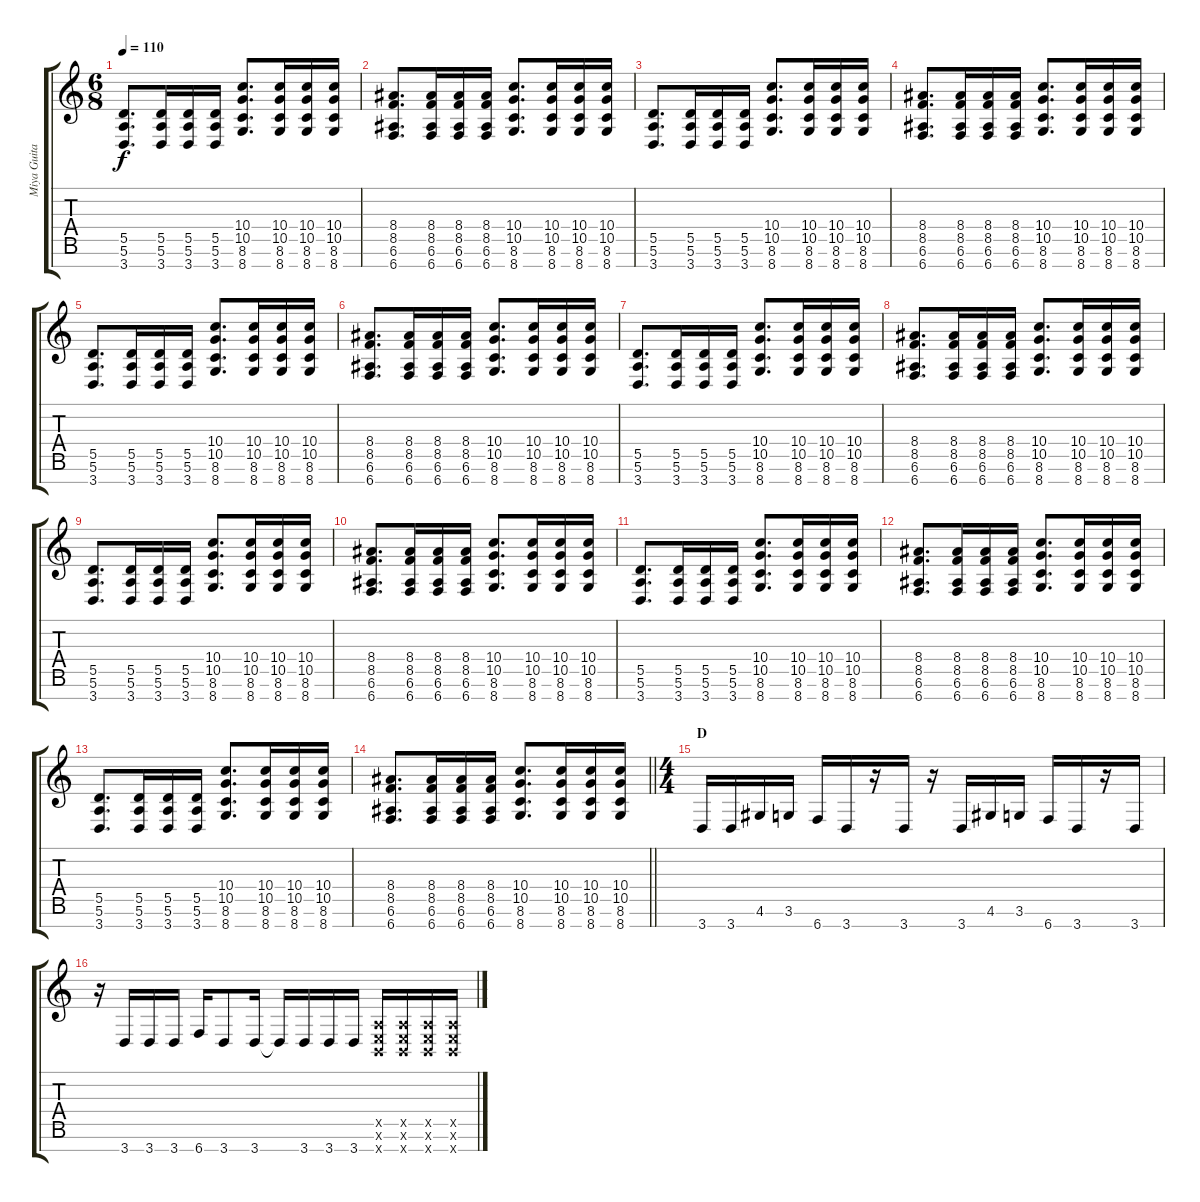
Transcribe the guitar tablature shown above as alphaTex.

\track ("Miya Guitar I" "Miya Guita") {instrument distortionguitar}
\staff {score tabs}
\tuning (E4 B3 G3 D3 A2 E2 B1) {hide}
\ts (6 8)
\tempo 110
\clef g2
\ks c
(5.5 5.6 3.7).8{d dy f} (5.5 5.6 3.7).16 (5.5 5.6 3.7).16 (5.5 5.6 3.7).16 (10.4 10.5 8.6 8.7).8{d} (10.4 10.5 8.6 8.7).16 (10.4 10.5 8.6 8.7).16 (10.4 10.5 8.6 8.7).16 |
(8.4 8.5 6.6 6.7).8{d} (8.4 8.5 6.6 6.7).16 (8.4 8.5 6.6 6.7).16 (8.4 8.5 6.6 6.7).16 (10.4 10.5 8.6 8.7).8{d} (10.4 10.5 8.6 8.7).16 (10.4 10.5 8.6 8.7).16 (10.4 10.5 8.6 8.7).16 |
(5.5 5.6 3.7).8{d} (5.5 5.6 3.7).16 (5.5 5.6 3.7).16 (5.5 5.6 3.7).16 (10.4 10.5 8.6 8.7).8{d} (10.4 10.5 8.6 8.7).16 (10.4 10.5 8.6 8.7).16 (10.4 10.5 8.6 8.7).16 |
(8.4 8.5 6.6 6.7).8{d} (8.4 8.5 6.6 6.7).16 (8.4 8.5 6.6 6.7).16 (8.4 8.5 6.6 6.7).16 (10.4 10.5 8.6 8.7).8{d} (10.4 10.5 8.6 8.7).16 (10.4 10.5 8.6 8.7).16 (10.4 10.5 8.6 8.7).16 |
(5.5 5.6 3.7).8{d} (5.5 5.6 3.7).16 (5.5 5.6 3.7).16 (5.5 5.6 3.7).16 (10.4 10.5 8.6 8.7).8{d} (10.4 10.5 8.6 8.7).16 (10.4 10.5 8.6 8.7).16 (10.4 10.5 8.6 8.7).16 |
(8.4 8.5 6.6 6.7).8{d} (8.4 8.5 6.6 6.7).16 (8.4 8.5 6.6 6.7).16 (8.4 8.5 6.6 6.7).16 (10.4 10.5 8.6 8.7).8{d} (10.4 10.5 8.6 8.7).16 (10.4 10.5 8.6 8.7).16 (10.4 10.5 8.6 8.7).16 |
(5.5 5.6 3.7).8{d} (5.5 5.6 3.7).16 (5.5 5.6 3.7).16 (5.5 5.6 3.7).16 (10.4 10.5 8.6 8.7).8{d} (10.4 10.5 8.6 8.7).16 (10.4 10.5 8.6 8.7).16 (10.4 10.5 8.6 8.7).16 |
(8.4 8.5 6.6 6.7).8{d} (8.4 8.5 6.6 6.7).16 (8.4 8.5 6.6 6.7).16 (8.4 8.5 6.6 6.7).16 (10.4 10.5 8.6 8.7).8{d} (10.4 10.5 8.6 8.7).16 (10.4 10.5 8.6 8.7).16 (10.4 10.5 8.6 8.7).16 |
(5.5 5.6 3.7).8{d} (5.5 5.6 3.7).16 (5.5 5.6 3.7).16 (5.5 5.6 3.7).16 (10.4 10.5 8.6 8.7).8{d} (10.4 10.5 8.6 8.7).16 (10.4 10.5 8.6 8.7).16 (10.4 10.5 8.6 8.7).16 |
(8.4 8.5 6.6 6.7).8{d} (8.4 8.5 6.6 6.7).16 (8.4 8.5 6.6 6.7).16 (8.4 8.5 6.6 6.7).16 (10.4 10.5 8.6 8.7).8{d} (10.4 10.5 8.6 8.7).16 (10.4 10.5 8.6 8.7).16 (10.4 10.5 8.6 8.7).16 |
(5.5 5.6 3.7).8{d} (5.5 5.6 3.7).16 (5.5 5.6 3.7).16 (5.5 5.6 3.7).16 (10.4 10.5 8.6 8.7).8{d} (10.4 10.5 8.6 8.7).16 (10.4 10.5 8.6 8.7).16 (10.4 10.5 8.6 8.7).16 |
(8.4 8.5 6.6 6.7).8{d} (8.4 8.5 6.6 6.7).16 (8.4 8.5 6.6 6.7).16 (8.4 8.5 6.6 6.7).16 (10.4 10.5 8.6 8.7).8{d} (10.4 10.5 8.6 8.7).16 (10.4 10.5 8.6 8.7).16 (10.4 10.5 8.6 8.7).16 |
(5.5 5.6 3.7).8{d} (5.5 5.6 3.7).16 (5.5 5.6 3.7).16 (5.5 5.6 3.7).16 (10.4 10.5 8.6 8.7).8{d} (10.4 10.5 8.6 8.7).16 (10.4 10.5 8.6 8.7).16 (10.4 10.5 8.6 8.7).16 |
\barLineRight lightlight
(8.4 8.5 6.6 6.7).8{d} (8.4 8.5 6.6 6.7).16 (8.4 8.5 6.6 6.7).16 (8.4 8.5 6.6 6.7).16 (10.4 10.5 8.6 8.7).8{d} (10.4 10.5 8.6 8.7).16 (10.4 10.5 8.6 8.7).16 (10.4 10.5 8.6 8.7).16 |
\ts (4 4)
\section ("" "D")
3.7.16 3.7.16 4.6.16 3.6.16 6.7.16 3.7.16 r.16 3.7.16 r.16 3.7.16 4.6.16 3.6.16 6.7.16 3.7.16 r.16 3.7.16 |
r.16 3.7.16 3.7.16 3.7.16 6.7.16 3.7.8 3.7.16 3.7{t}.16 3.7.16 3.7.16 3.7.16 (0.5{x} 0.6{x} 0.7{x}).16 (0.5{x} 0.6{x} 0.7{x}).16 (0.5{x} 0.6{x} 0.7{x}).16 (0.5{x} 0.6{x} 0.7{x}).16
